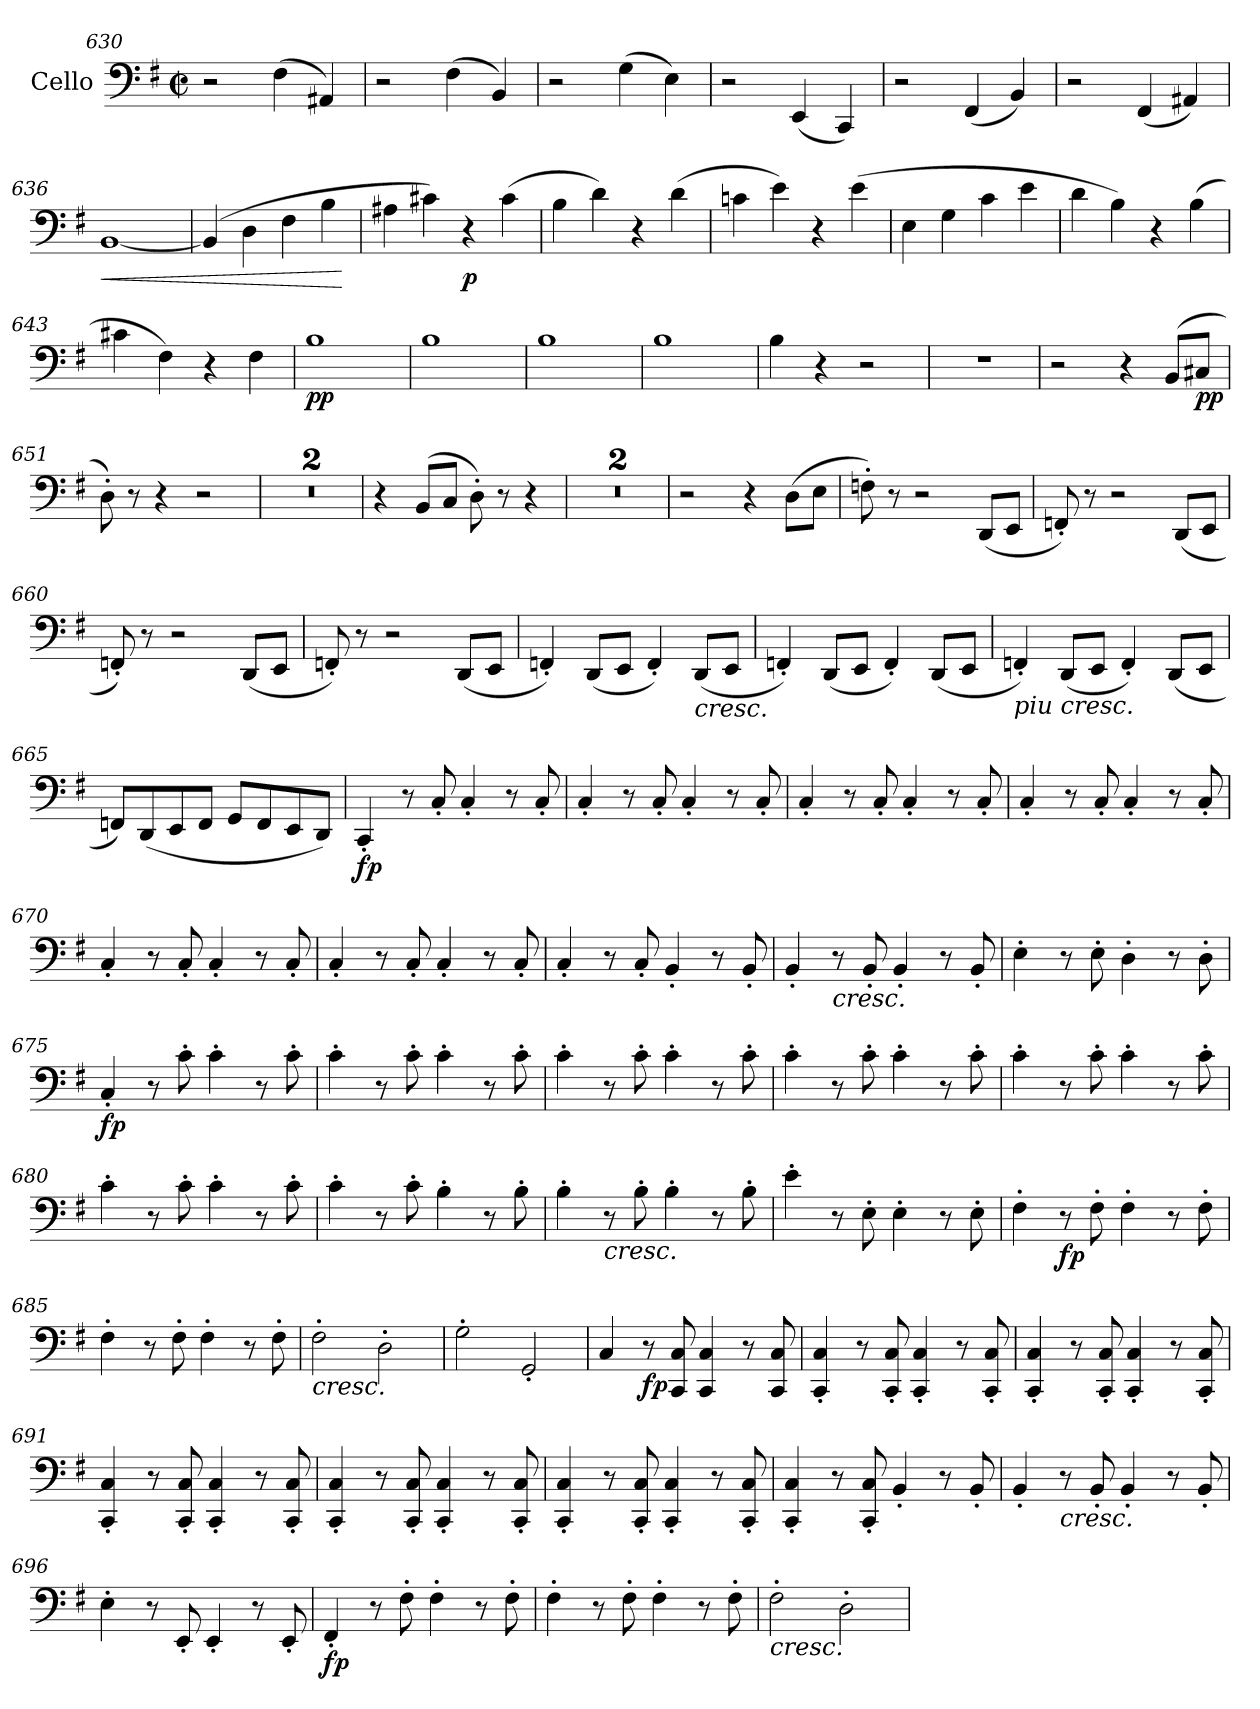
**kern	**dynam
*part1	*part1
*staff1	*staff1
*I"Cello	*
*clefF4	*
*k[f#]	*
*e:	*
*M2/2	*
*met(c|)	*
=630	=630
2r	.
(4F#	.
4AA#X)	.
=631	=631
2r	.
(4F#	.
4BB)	.
=632	=632
2r	.
(4G	.
4E)	.
=633	=633
2r	.
(4EE	.
4CC)	.
=634	=634
2r	.
(4FF#	.
4BB)	.
=635	=635
2r	.
(4FF#	.
4AA#X)	.
=636	=636
!	!LO:HP:b
[1BB	<
=637	=637
(4BB]	.
4D	.
4F#	.
4B	.
.	[
=638	=638
4A#X	.
4c#X)	.
4r	p
(4c#	.
=639	=639
4B	.
4d)	.
4r	.
(4d	.
=640	=640
4cn	.
4e)	.
4r	.
(4e	.
=641	=641
4E	.
4G	.
4c	.
4e	.
=642	=642
4d	.
4B)	.
4r	.
(4B	.
=643	=643
4c#X	.
4F#)	.
4r	.
4F#	.
=644	=644
1B	pp
=645	=645
1B	.
=646	=646
1B	.
=647	=647
1B	.
=648	=648
4B	.
4r	.
2r	.
=649	=649
1r	.
=650	=650
2r	.
4r	.
(<8BBL	.
8C#XJ	pp
=651	=651
8D')	.
8r	.
4r	.
2r	.
=652	=652
1r	.
=653	=653
1r	.
=654	=654
4r	.
(<8BBL	.
8CJ	.
8D')	.
8r	.
4r	.
=655	=655
1r	.
=656	=656
1r	.
=657	=657
2r	.
4r	.
(8DL	.
8EJ	.
=658	=658
8Fn')	.
8r	.
2r	.
(8DDL	.
8EEJ	.
=659	=659
8FFn')	.
8r	.
2r	.
(8DDL	.
8EEJ	.
=660	=660
8FFn')	.
8r	.
2r	.
(8DDL	.
8EEJ	.
=661	=661
8FFn')	.
8r	.
2r	.
(8DDL	.
8EEJ	.
=662	=662
4FFn')	.
(8DDL	.
8EEJ	.
4FF')	.
!LO:TX:b:i:t=cresc.	!
(8DDL	.
8EEJ	.
=663	=663
4FFn')	.
(8DDL	.
8EEJ	.
4FF')	.
(8DDL	.
8EEJ	.
=664	=664
!LO:TX:b:i:t=piu cresc.	!
4FFn')	.
(8DDL	.
8EEJ	.
4FF')	.
(8DDL	.
8EEJ	.
=665	=665
8FFnL)	.
(8DD	.
8EE	.
8FFJ	.
8GGL	.
8FF	.
8EE	.
8DDJ)	.
=666	=666
4CC'	fp
8r	.
8C'	.
4C'	.
8r	.
8C'	.
=667	=667
4C'	.
8r	.
8C'	.
4C'	.
8r	.
8C'	.
=668	=668
4C'	.
8r	.
8C'	.
4C'	.
8r	.
8C'	.
=669	=669
4C'	.
8r	.
8C'	.
4C'	.
8r	.
8C'	.
=670	=670
4C'	.
8r	.
8C'	.
4C'	.
8r	.
8C'	.
=671	=671
4C'	.
8r	.
8C'	.
4C'	.
8r	.
8C'	.
=672	=672
4C'	.
8r	.
8C'	.
4BB'	.
8r	.
8BB'	.
=673	=673
4BB'	.
!LO:TX:b:i:t=cresc.	!
8r	.
8BB'	.
4BB'	.
8r	.
8BB'	.
=674	=674
4E'	.
8r	.
8E'	.
4D'	.
8r	.
8D'	.
=675	=675
4C'	fp
8r	.
8c'	.
4c'	.
8r	.
8c'	.
=676	=676
4c'	.
8r	.
8c'	.
4c'	.
8r	.
8c'	.
=677	=677
4c'	.
8r	.
8c'	.
4c'	.
8r	.
8c'	.
=678	=678
4c'	.
8r	.
8c'	.
4c'	.
8r	.
8c'	.
=679	=679
4c'	.
8r	.
8c'	.
4c'	.
8r	.
8c'	.
=680	=680
4c'	.
8r	.
8c'	.
4c'	.
8r	.
8c'	.
=681	=681
4c'	.
8r	.
8c'	.
4B'	.
8r	.
8B'	.
=682	=682
4B'	.
!LO:TX:b:i:t=cresc.	!
8r	.
8B'	.
4B'	.
8r	.
8B'	.
=683	=683
4e'	.
8r	.
8E'	.
4E'	.
8r	.
8E'	.
=684	=684
4F#'	.
8r	fp
8F#'	.
4F#'	.
8r	.
8F#'	.
=685	=685
4F#'	.
8r	.
8F#'	.
4F#'	.
8r	.
8F#'	.
=686	=686
!LO:TX:b:i:t=cresc.	!
2F#'	.
2D'	.
=687	=687
2G'	.
2GG'	.
=688	=688
4C	.
8r	fp
8CC 8C	.
4CC 4C	.
8r	.
8CC 8C	.
=689	=689
4CC' 4C'	.
8r	.
8CC' 8C'	.
4CC' 4C'	.
8r	.
8CC' 8C'	.
=690	=690
4CC' 4C'	.
8r	.
8CC' 8C'	.
4CC' 4C'	.
8r	.
8CC' 8C'	.
=691	=691
4CC' 4C'	.
8r	.
8CC' 8C'	.
4CC' 4C'	.
8r	.
8CC' 8C'	.
=692	=692
4CC' 4C'	.
8r	.
8CC' 8C'	.
4CC' 4C'	.
8r	.
8CC' 8C'	.
=693	=693
4CC' 4C'	.
8r	.
8CC' 8C'	.
4CC' 4C'	.
8r	.
8CC' 8C'	.
=694	=694
4CC' 4C'	.
8r	.
8CC' 8C'	.
4BB'	.
8r	.
8BB'	.
=695	=695
4BB'	.
!LO:TX:b:i:t=cresc.	!
8r	.
8BB'	.
4BB'	.
8r	.
8BB'	.
=696	=696
4E'	.
8r	.
8EE'	.
4EE'	.
8r	.
8EE'	.
=697	=697
4FF#'	fp
8r	.
8F#'	.
4F#'	.
8r	.
8F#'	.
=698	=698
4F#'	.
8r	.
8F#'	.
4F#'	.
8r	.
8F#'	.
=699	=699
!LO:TX:b:i:t=cresc.	!
2F#'	.
2D'	.
=	=
*-	*-
